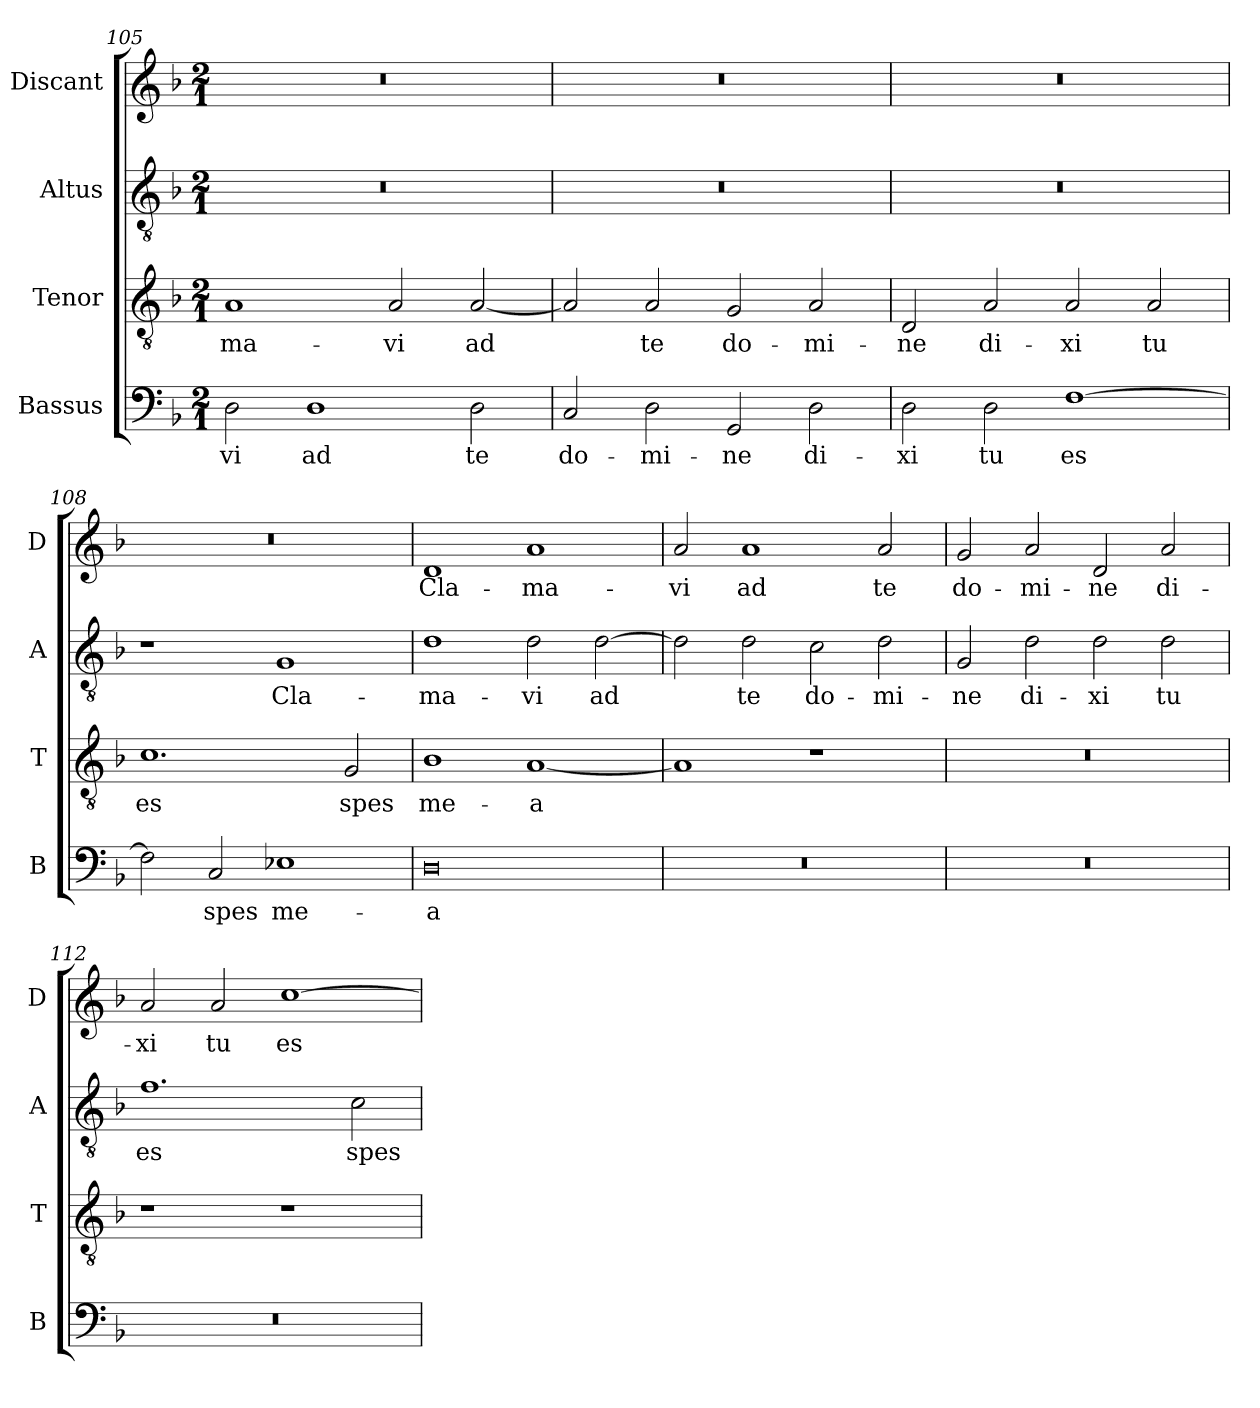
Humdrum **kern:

**kern	**text	**kern	**text	**kern	**text	**kern	**text
*part4	*part4	*part3	*part3	*part2	*part2	*part1	*part1
*staff4	*staff4	*staff3	*staff3	*staff2	*staff2	*staff1	*staff1
*I"Bassus	*	*I"Tenor	*	*I"Altus	*	*I"Discant	*
*I'B	*	*I'T	*	*I'A	*	*I'D	*
*clefF4	*	*clefGv2	*	*clefGv2	*	*clefG2	*
*k[b-]	*	*k[b-]	*	*k[b-]	*	*k[b-]	*
*M2/1	*	*M2/1	*	*M2/1	*	*M2/1	*
=105	=105	=105	=105	=105	=105	=105	=105
2D\	-vi	1A	-ma-	0r	.	0r	.
1D	ad	.	.	.	.	.	.
.	.	2A/	-vi	.	.	.	.
2D\	te	[2A/	ad	.	.	.	.
=106	=106	=106	=106	=106	=106	=106	=106
2C/	do-	2A/]	.	0r	.	0r	.
2D\	-mi-	2A/	te	.	.	.	.
2GG/	-ne	2G/	do-	.	.	.	.
2D\	di-	2A/	-mi-	.	.	.	.
=107	=107	=107	=107	=107	=107	=107	=107
2D\	-xi	2D/	-ne	0r	.	0r	.
2D\	tu	2A/	di-	.	.	.	.
[1F	es	2A/	-xi	.	.	.	.
.	.	2A/	tu	.	.	.	.
=108	=108	=108	=108	=108	=108	=108	=108
2F\]	.	1.c	es	1r	.	0r	.
2C/	spes	.	.	.	.	.	.
1E-X	me-	.	.	1G	Cla-	.	.
.	.	2G/	spes	.	.	.	.
=109	=109	=109	=109	=109	=109	=109	=109
0D	-a	1B-	me-	1d	-ma-	1d	Cla-
.	.	[1A	-a	2d\	-vi	1a	-ma-
.	.	.	.	[2d\	ad	.	.
=110	=110	=110	=110	=110	=110	=110	=110
0r	.	1A]	.	2d\]	.	2a/	-vi
.	.	.	.	2d\	te	1a	ad
.	.	1r	.	2c\	do-	.	.
.	.	.	.	2d\	-mi-	2a/	te
=111	=111	=111	=111	=111	=111	=111	=111
0r	.	0r	.	2G/	-ne	2g/	do-
.	.	.	.	2d\	di-	2a/	-mi-
.	.	.	.	2d\	-xi	2d/	-ne
.	.	.	.	2d\	tu	2a/	di-
=112	=112	=112	=112	=112	=112	=112	=112
0r	.	1r	.	1.f	es	2a/	-xi
.	.	.	.	.	.	2a/	tu
.	.	1r	.	.	.	[1cc	es
.	.	.	.	2c\	spes	.	.
=	=	=	=	=	=	=	=
*-	*-	*-	*-	*-	*-	*-	*-
